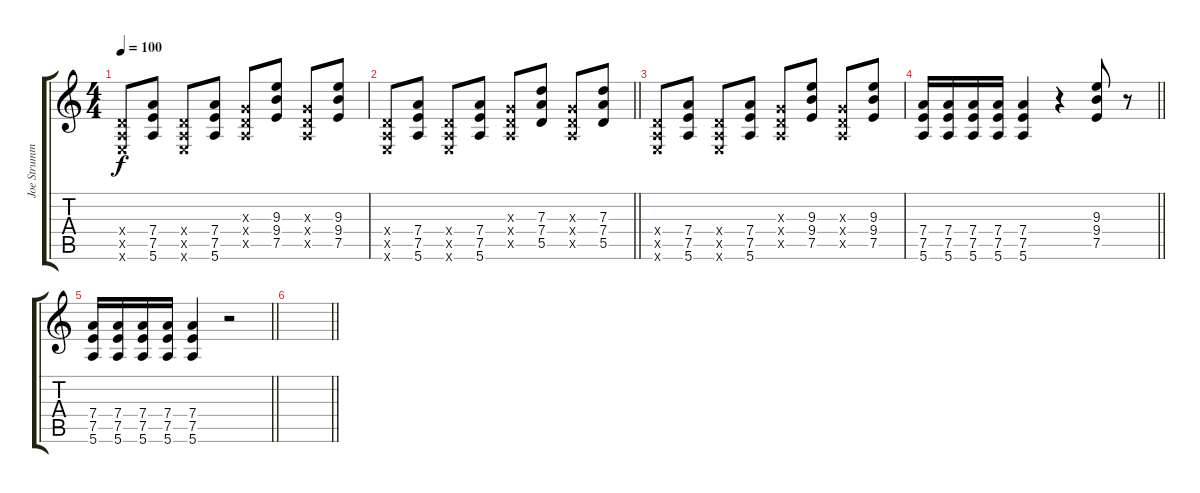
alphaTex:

\track ("Joe Strummer" "Joe Strumm") {instrument distortionguitar}
\staff {score tabs}
\tuning (E4 B3 G3 D3 A2 E2) {hide}
\ts (4 4)
\tempo 100
\clef g2
\ks c
(0.4{x} 0.5{x} 0.6{x}).8{dy f} (7.4 7.5 5.6).8 (0.4{x} 0.5{x} 0.6{x}).8 (7.4 7.5 5.6).8 (0.3{x} 0.4{x} 0.5{x}).8 (9.3 9.4 7.5).8 (0.3{x} 0.4{x} 0.5{x}).8 (9.3 9.4 7.5).8 |
\barLineRight lightlight
(0.4{x} 0.5{x} 0.6{x}).8 (7.4 7.5 5.6).8 (0.4{x} 0.5{x} 0.6{x}).8 (7.4 7.5 5.6).8 (0.3{x} 0.4{x} 0.5{x}).8 (7.3 7.4 5.5).8 (0.3{x} 0.4{x} 0.5{x}).8 (7.3 7.4 5.5).8 |
(0.4{x} 0.5{x} 0.6{x}).8 (7.4 7.5 5.6).8 (0.4{x} 0.5{x} 0.6{x}).8 (7.4 7.5 5.6).8 (0.3{x} 0.4{x} 0.5{x}).8 (9.3 9.4 7.5).8 (0.3{x} 0.4{x} 0.5{x}).8 (9.3 9.4 7.5).8 |
\barLineRight lightlight
(7.4 7.5 5.6).16 (7.4 7.5 5.6).16 (7.4 7.5 5.6).16 (7.4 7.5 5.6).16 (7.4 7.5 5.6).4 r.4 (9.3 9.4 7.5).8 r.8 |
\barLineRight lightlight
(7.4 7.5 5.6).16 (7.4 7.5 5.6).16 (7.4 7.5 5.6).16 (7.4 7.5 5.6).16 (7.4 7.5 5.6).4 r.2 |
\barLineRight lightlight
